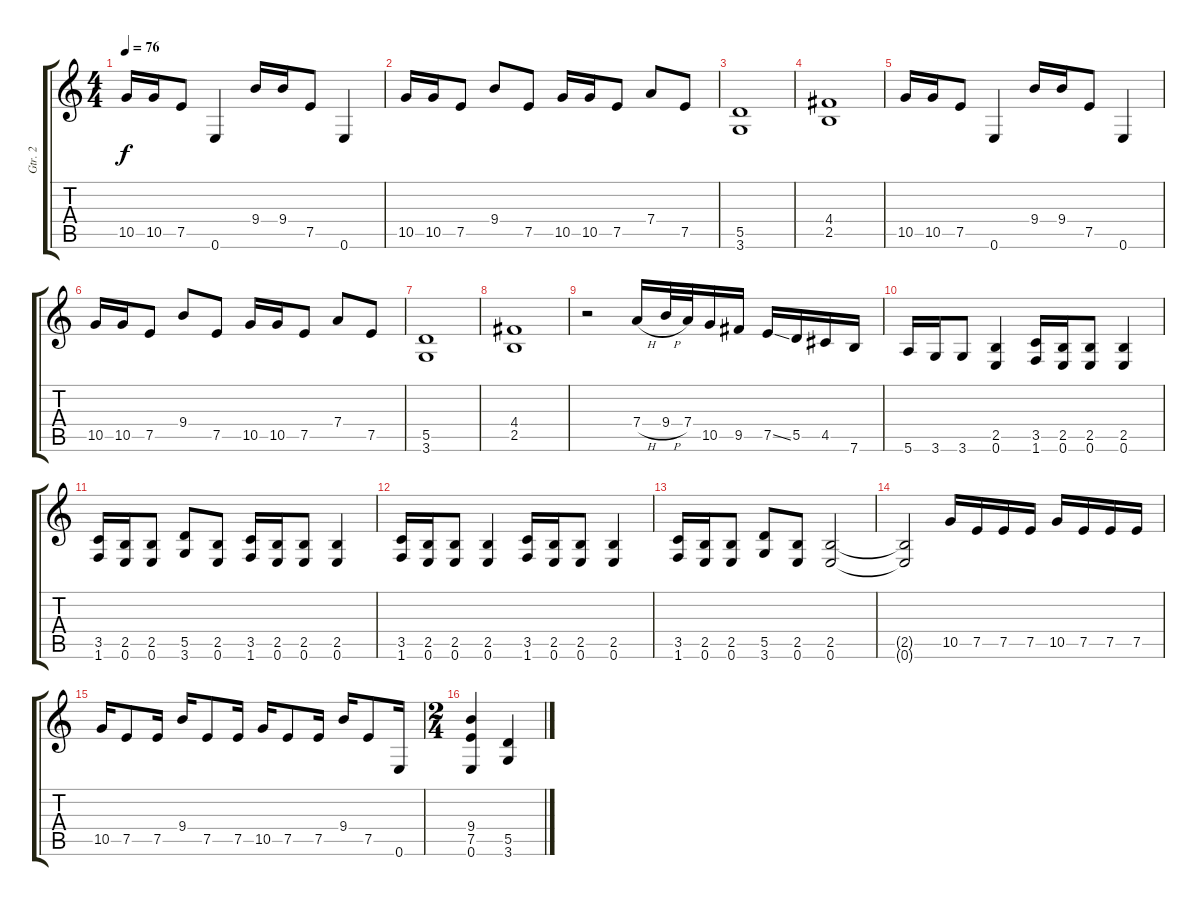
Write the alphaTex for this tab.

\track ("Gtr. 2" "Gtr. 2") {instrument distortionguitar}
\staff {score tabs}
\tuning (E4 B3 G3 D3 A2 E2) {hide}
\ts (4 4)
\tempo 76
\clef g2
\ks c
10.5.16{dy f} 10.5.16 7.5.8 0.6.4 9.4.16 9.4.16 7.5.8 0.6.4 |
10.5.16 10.5.16 7.5.8 9.4.8 7.5.8 10.5.16 10.5.16 7.5.8 7.4.8 7.5.8 |
(5.5 3.6).1 |
(4.4 2.5).1 |
10.5.16 10.5.16 7.5.8 0.6.4 9.4.16 9.4.16 7.5.8 0.6.4 |
10.5.16 10.5.16 7.5.8 9.4.8 7.5.8 10.5.16 10.5.16 7.5.8 7.4.8 7.5.8 |
(5.5 3.6).1 |
(4.4 2.5).1 |
r.2 7.4{h}.16 9.4{h}.32 7.4.32 10.5.16 9.5.16 7.5{ss}.16 5.5.16 4.5.16 7.6.16 |
5.6.16 3.6.16 3.6.8 (2.5 0.6).4 (3.5 1.6).16 (2.5 0.6).16 (2.5 0.6).8 (2.5 0.6).4 |
(3.5 1.6).16 (2.5 0.6).16 (2.5 0.6).8 (5.5 3.6).8 (2.5 0.6).8 (3.5 1.6).16 (2.5 0.6).16 (2.5 0.6).8 (2.5 0.6).4 |
(3.5 1.6).16 (2.5 0.6).16 (2.5 0.6).8 (2.5 0.6).4 (3.5 1.6).16 (2.5 0.6).16 (2.5 0.6).8 (2.5 0.6).4 |
(3.5 1.6).16 (2.5 0.6).16 (2.5 0.6).8 (5.5 3.6).8 (2.5 0.6).8 (2.5 0.6).2 |
(2.5{t} 0.6{t}).2 10.5.16 7.5.16 7.5.16 7.5.16 10.5.16 7.5.16 7.5.16 7.5.16 |
10.5.16 7.5.8 7.5.16 9.4.16 7.5.8 7.5.16 10.5.16 7.5.8 7.5.16 9.4.16 7.5.8 0.6.16 |
\ts (2 4)
(9.4 7.5 0.6).4 (5.5 3.6).4
